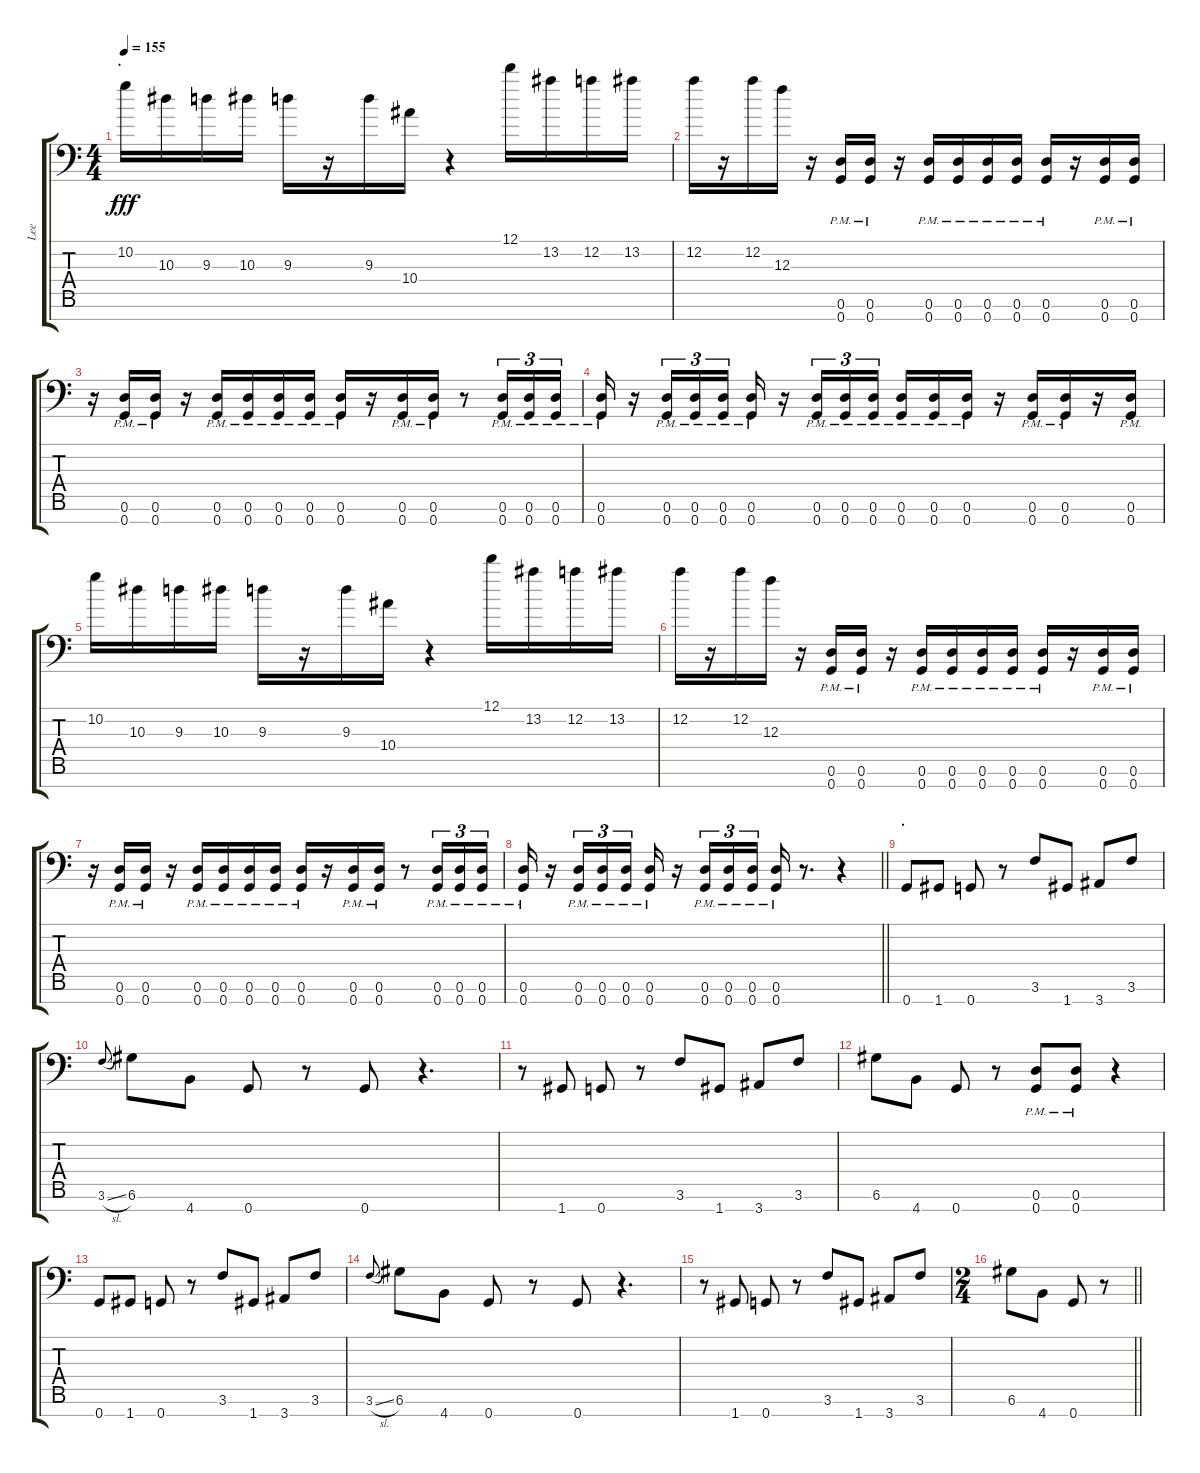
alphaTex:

\track ("Lee" "Lee") {instrument distortionguitar}
\staff {score tabs}
\tuning (D4 A3 F3 C3 G2 D2 G1) {hide}
\ts (4 4)
\section ("" ".")
\tempo 155
\clef f4
\ks c
10.2.16{dy fff} 10.3.16 9.3.16 10.3.16 9.3.16 r.16 9.3.16 10.4.16 r.4 12.1.16 13.2.16 12.2.16 13.2.16 |
12.2.16 r.16 12.2.16 12.3.16 r.16 (0.6{pm} 0.7{pm}).16 (0.6{pm} 0.7{pm}).16 r.16 (0.6{pm} 0.7{pm}).16 (0.6{pm} 0.7{pm}).16 (0.6{pm} 0.7{pm}).16 (0.6{pm} 0.7{pm}).16 (0.6{pm} 0.7{pm}).16 r.16 (0.6{pm} 0.7{pm}).16 (0.6{pm} 0.7{pm}).16 |
r.16 (0.6{pm} 0.7{pm}).16 (0.6{pm} 0.7{pm}).16 r.16 (0.6{pm} 0.7{pm}).16 (0.6{pm} 0.7{pm}).16 (0.6{pm} 0.7{pm}).16 (0.6{pm} 0.7{pm}).16 (0.6{pm} 0.7{pm}).16 r.16 (0.6{pm} 0.7{pm}).16 (0.6{pm} 0.7{pm}).16 r.8 (0.6{pm} 0.7{pm}).16{tu (3 2)} (0.6{pm} 0.7{pm}).16{tu (3 2)} (0.6{pm} 0.7{pm}).16{tu (3 2)} |
(0.6{pm} 0.7{pm}).16 r.16 (0.6{pm} 0.7{pm}).16{tu (3 2)} (0.6{pm} 0.7{pm}).16{tu (3 2)} (0.6{pm} 0.7{pm}).16{tu (3 2)} (0.6{pm} 0.7{pm}).16 r.16 (0.6{pm} 0.7{pm}).16{tu (3 2)} (0.6{pm} 0.7{pm}).16{tu (3 2)} (0.6{pm} 0.7{pm}).16{tu (3 2)} (0.6{pm} 0.7{pm}).16 (0.6{pm} 0.7{pm}).16 (0.6{pm} 0.7{pm}).16 r.16 (0.6{pm} 0.7{pm}).16 (0.6{pm} 0.7{pm}).16 r.16 (0.6{pm} 0.7{pm}).16 |
10.2.16 10.3.16 9.3.16 10.3.16 9.3.16 r.16 9.3.16 10.4.16 r.4 12.1.16 13.2.16 12.2.16 13.2.16 |
12.2.16 r.16 12.2.16 12.3.16 r.16 (0.6{pm} 0.7{pm}).16 (0.6{pm} 0.7{pm}).16 r.16 (0.6{pm} 0.7{pm}).16 (0.6{pm} 0.7{pm}).16 (0.6{pm} 0.7{pm}).16 (0.6{pm} 0.7{pm}).16 (0.6{pm} 0.7{pm}).16 r.16 (0.6{pm} 0.7{pm}).16 (0.6{pm} 0.7{pm}).16 |
r.16 (0.6{pm} 0.7{pm}).16 (0.6{pm} 0.7{pm}).16 r.16 (0.6{pm} 0.7{pm}).16 (0.6{pm} 0.7{pm}).16 (0.6{pm} 0.7{pm}).16 (0.6{pm} 0.7{pm}).16 (0.6{pm} 0.7{pm}).16 r.16 (0.6{pm} 0.7{pm}).16 (0.6{pm} 0.7{pm}).16 r.8 (0.6{pm} 0.7{pm}).16{tu (3 2)} (0.6{pm} 0.7{pm}).16{tu (3 2)} (0.6{pm} 0.7{pm}).16{tu (3 2)} |
\barLineRight lightlight
(0.6{pm} 0.7{pm}).16 r.16 (0.6{pm} 0.7{pm}).16{tu (3 2)} (0.6{pm} 0.7{pm}).16{tu (3 2)} (0.6{pm} 0.7{pm}).16{tu (3 2)} (0.6{pm} 0.7{pm}).16 r.16 (0.6{pm} 0.7{pm}).16{tu (3 2)} (0.6{pm} 0.7{pm}).16{tu (3 2)} (0.6{pm} 0.7{pm}).16{tu (3 2)} (0.6{pm} 0.7{pm}).16 r.8{d} r.4 |
\section ("" ".")
0.7.8 1.7.8 0.7.8 r.8 3.6.8 1.7.8 3.7.8 3.6.8 |
3.6{sl}.8{gr onbeat} 6.6.8 4.7.8 0.7.8 r.8 0.7.8 r.4{d} |
r.8 1.7.8 0.7.8 r.8 3.6.8 1.7.8 3.7.8 3.6.8 |
6.6.8 4.7.8 0.7.8 r.8 (0.6{pm} 0.7{pm}).8 (0.6{pm} 0.7{pm}).8 r.4 |
0.7.8 1.7.8 0.7.8 r.8 3.6.8 1.7.8 3.7.8 3.6.8 |
3.6{sl}.8{gr onbeat} 6.6.8 4.7.8 0.7.8 r.8 0.7.8 r.4{d} |
r.8 1.7.8 0.7.8 r.8 3.6.8 1.7.8 3.7.8 3.6.8 |
\ts (2 4)
\barLineRight lightlight
6.6.8 4.7.8 0.7.8 r.8
